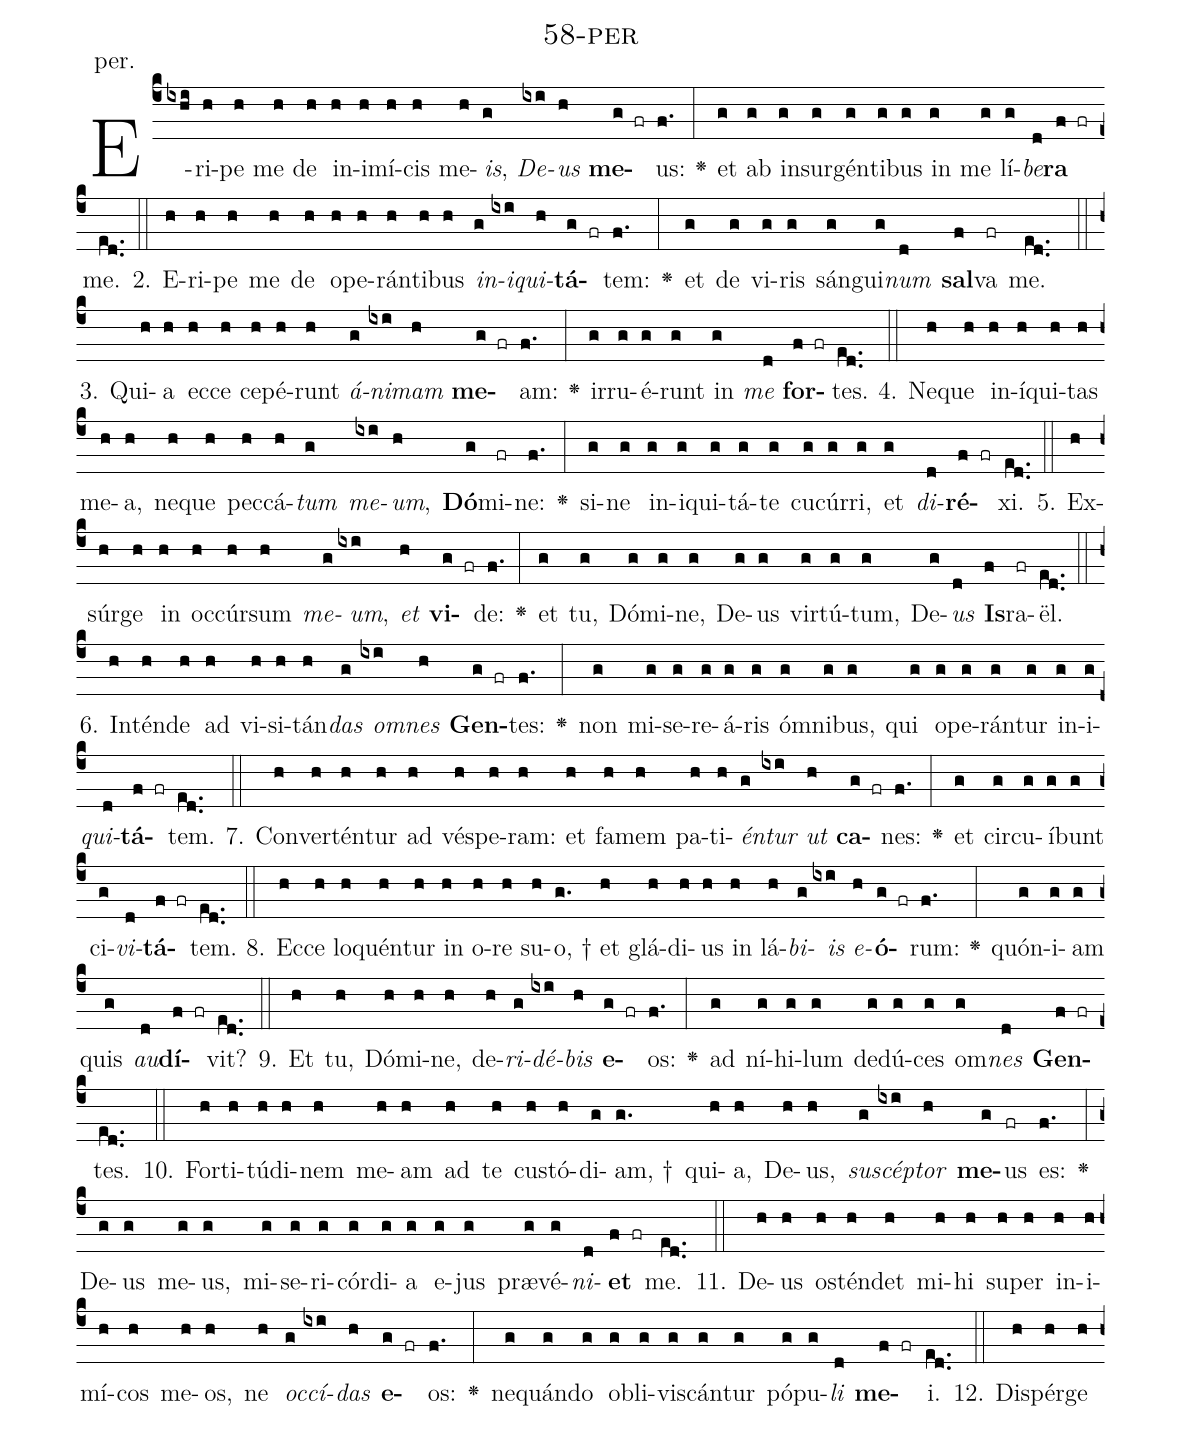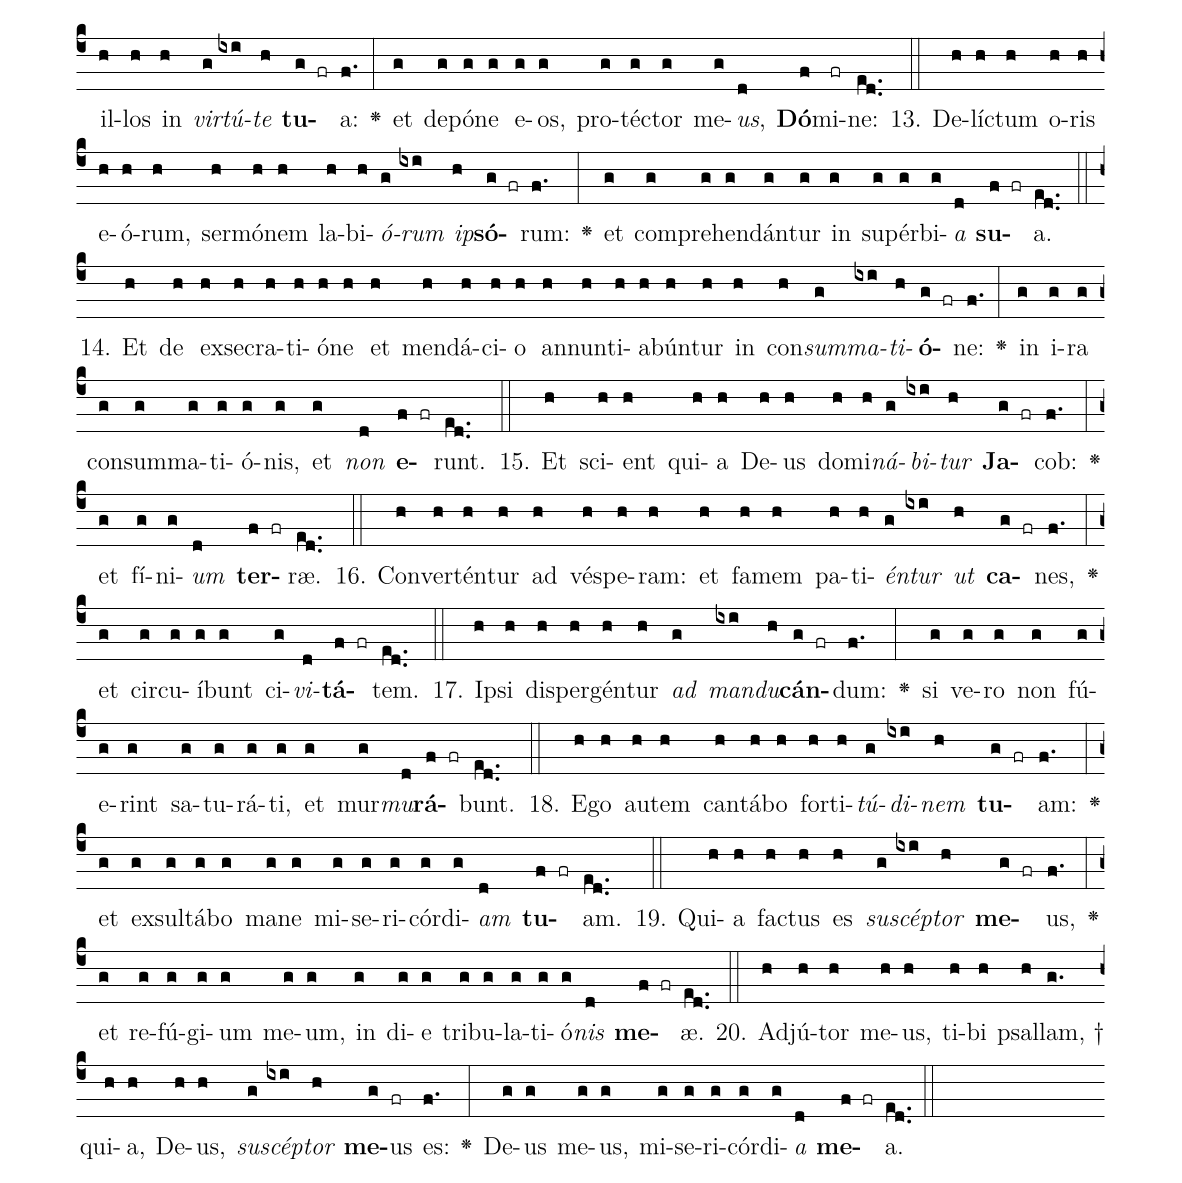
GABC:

name: 58-per;
annotation: per.;
%%
(c4)E(ixhi)ri(h)pe(h) me(h) de(h) in(h)i(h)mí(h)cis(h) me(h)<i>is</i>,(g) <i>De</i>(ixi)<i>us</i>(h) <b>me</b>(g fr)us:(f.) <v>\greheightstar</v>(:) et(g) ab(g) in(g)sur(g)gén(g)ti(g)bus(g) in(g) me(g) lí(g)<i>be</i>(d)<b>ra</b>(f fr) me.(ed..) (::)
2. E(h)ri(h)pe(h) me(h) de(h) o(h)pe(h)rán(h)ti(h)bus(h) <i>in</i>(g)<i>i</i>(ixi)<i>qui</i>(h)<b>tá</b>(g fr)tem:(f.) <v>\greheightstar</v>(:) et(g) de(g) vi(g)ris(g) sán(g)gui(g)<i>num</i>(d) <b>sal</b>(f)va(fr) me.(ed..) (::)
3. Qui(h)a(h) ec(h)ce(h) ce(h)pé(h)runt(h) <i>á</i>(g)<i>ni</i>(ixi)<i>mam</i>(h) <b>me</b>(g fr)am:(f.) <v>\greheightstar</v>(:) ir(g)ru(g)é(g)runt(g) in(g) <i>me</i>(d) <b>for</b>(f fr)tes.(ed..) (::)
4. Ne(h)que(h) in(h)í(h)qui(h)tas(h) me(h)a,(h) ne(h)que(h) pec(h)cá(h)<i>tum</i>(g) <i>me</i>(ixi)<i>um</i>,(h) <b>Dó</b>(g)mi(fr)ne:(f.) <v>\greheightstar</v>(:) si(g)ne(g) in(g)i(g)qui(g)tá(g)te(g) cu(g)cúr(g)ri,(g) et(g) <i>di</i>(d)<b>ré</b>(f fr)xi.(ed..) (::)
5. Ex(h)súr(h)ge(h) in(h) oc(h)cúr(h)sum(h) <i>me</i>(g)<i>um</i>,(ixi) <i>et</i>(h) <b>vi</b>(g fr)de:(f.) <v>\greheightstar</v>(:) et(g) tu,(g) Dó(g)mi(g)ne,(g) De(g)us(g) vir(g)tú(g)tum,(g) De(g)<i>us</i>(d) <b>Is</b>(f)ra(fr)ël.(ed..) (::)
6. In(h)tén(h)de(h) ad(h) vi(h)si(h)tán(h)<i>das</i>(g) <i>om</i>(ixi)<i>nes</i>(h) <b>Gen</b>(g fr)tes:(f.) <v>\greheightstar</v>(:) non(g) mi(g)se(g)re(g)á(g)ris(g) óm(g)ni(g)bus,(g) qui(g) o(g)pe(g)rán(g)tur(g) in(g)i(g)<i>qui</i>(d)<b>tá</b>(f fr)tem.(ed..) (::)
7. Con(h)ver(h)tén(h)tur(h) ad(h) vés(h)pe(h)ram:(h) et(h) fa(h)mem(h) pa(h)ti(h)<i>én</i>(g)<i>tur</i>(ixi) <i>ut</i>(h) <b>ca</b>(g fr)nes:(f.) <v>\greheightstar</v>(:) et(g) cir(g)cu(g)í(g)bunt(g) ci(g)<i>vi</i>(d)<b>tá</b>(f fr)tem.(ed..) (::)
8. Ec(h)ce(h) lo(h)quén(h)tur(h) in(h) o(h)re(h) su(h)o, †(g.) et(h) glá(h)di(h)us(h) in(h) lá(h)<i>bi</i>(g)<i>is</i>(ixi) <i>e</i>(h)<b>ó</b>(g fr)rum:(f.) <v>\greheightstar</v>(:) quón(g)i(g)am(g) quis(g) <i>au</i>(d)<b>dí</b>(f fr)vit?(ed..) (::)
9. Et(h) tu,(h) Dó(h)mi(h)ne,(h) de(h)<i>ri</i>(g)<i>dé</i>(ixi)<i>bis</i>(h) <b>e</b>(g fr)os:(f.) <v>\greheightstar</v>(:) ad(g) ní(g)hi(g)lum(g) de(g)dú(g)ces(g) om(g)<i>nes</i>(d) <b>Gen</b>(f fr)tes.(ed..) (::)
10. For(h)ti(h)tú(h)di(h)nem(h) me(h)am(h) ad(h) te(h) cus(h)tó(h)di(g)am, †(g.) qui(h)a,(h) De(h)us,(h) <i>su</i>(g)<i>scép</i>(ixi)<i>tor</i>(h) <b>me</b>(g)us(fr) es:(f.) <v>\greheightstar</v>(:) De(g)us(g) me(g)us,(g) mi(g)se(g)ri(g)cór(g)di(g)a(g) e(g)jus(g) præ(g)vé(g)<i>ni</i>(d)<b>et</b>(f fr) me.(ed..) (::)
11. De(h)us(h) os(h)tén(h)det(h) mi(h)hi(h) su(h)per(h) in(h)i(h)mí(h)cos(h) me(h)os,(h) ne(h) <i>oc</i>(g)<i>cí</i>(ixi)<i>das</i>(h) <b>e</b>(g fr)os:(f.) <v>\greheightstar</v>(:) ne(g)quán(g)do(g) ob(g)li(g)vis(g)cán(g)tur(g) pó(g)pu(g)<i>li</i>(d) <b>me</b>(f fr)i.(ed..) (::)
12. Di(h)spér(h)ge(h) il(h)los(h) in(h) <i>vir</i>(g)<i>tú</i>(ixi)<i>te</i>(h) <b>tu</b>(g fr)a:(f.) <v>\greheightstar</v>(:) et(g) de(g)pó(g)ne(g) e(g)os,(g) pro(g)téc(g)tor(g) me(g)<i>us</i>,(d) <b>Dó</b>(f)mi(fr)ne:(ed..) (::)
13. De(h)líc(h)tum(h) o(h)ris(h) e(h)ó(h)rum,(h) ser(h)mó(h)nem(h) la(h)bi(h)<i>ó</i>(g)<i>rum</i>(ixi) <i>ip</i>(h)<b>só</b>(g fr)rum:(f.) <v>\greheightstar</v>(:) et(g) com(g)pre(g)hen(g)dán(g)tur(g) in(g) su(g)pér(g)bi(g)<i>a</i>(d) <b>su</b>(f fr)a.(ed..) (::)
14. Et(h) de(h) ex(h)se(h)cra(h)ti(h)ó(h)ne(h) et(h) men(h)dá(h)ci(h)o(h) an(h)nun(h)ti(h)a(h)bún(h)tur(h) in(h) con(h)<i>sum</i>(g)<i>ma</i>(ixi)<i>ti</i>(h)<b>ó</b>(g fr)ne:(f.) <v>\greheightstar</v>(:) in(g) i(g)ra(g) con(g)sum(g)ma(g)ti(g)ó(g)nis,(g) et(g) <i>non</i>(d) <b>e</b>(f fr)runt.(ed..) (::)
15. Et(h) sci(h)ent(h) qui(h)a(h) De(h)us(h) do(h)mi(h)<i>ná</i>(g)<i>bi</i>(ixi)<i>tur</i>(h) <b>Ja</b>(g fr)cob:(f.) <v>\greheightstar</v>(:) et(g) fí(g)ni(g)<i>um</i>(d) <b>ter</b>(f fr)ræ.(ed..) (::)
16. Con(h)ver(h)tén(h)tur(h) ad(h) vés(h)pe(h)ram:(h) et(h) fa(h)mem(h) pa(h)ti(h)<i>én</i>(g)<i>tur</i>(ixi) <i>ut</i>(h) <b>ca</b>(g fr)nes,(f.) <v>\greheightstar</v>(:) et(g) cir(g)cu(g)í(g)bunt(g) ci(g)<i>vi</i>(d)<b>tá</b>(f fr)tem.(ed..) (::)
17. Ip(h)si(h) di(h)sper(h)gén(h)tur(h) <i>ad</i>(g) <i>man</i>(ixi)<i>du</i>(h)<b>cán</b>(g fr)dum:(f.) <v>\greheightstar</v>(:) si(g) ve(g)ro(g) non(g) fú(g)e(g)rint(g) sa(g)tu(g)rá(g)ti,(g) et(g) mur(g)<i>mu</i>(d)<b>rá</b>(f fr)bunt.(ed..) (::)
18. E(h)go(h) au(h)tem(h) can(h)tá(h)bo(h) for(h)ti(h)<i>tú</i>(g)<i>di</i>(ixi)<i>nem</i>(h) <b>tu</b>(g fr)am:(f.) <v>\greheightstar</v>(:) et(g) ex(g)sul(g)tá(g)bo(g) ma(g)ne(g) mi(g)se(g)ri(g)cór(g)di(g)<i>am</i>(d) <b>tu</b>(f fr)am.(ed..) (::)
19. Qui(h)a(h) fac(h)tus(h) es(h) <i>su</i>(g)<i>scép</i>(ixi)<i>tor</i>(h) <b>me</b>(g fr)us,(f.) <v>\greheightstar</v>(:) et(g) re(g)fú(g)gi(g)um(g) me(g)um,(g) in(g) di(g)e(g) tri(g)bu(g)la(g)ti(g)ó(g)<i>nis</i>(d) <b>me</b>(f fr)æ.(ed..) (::)
20. Ad(h)jú(h)tor(h) me(h)us,(h) ti(h)bi(h) psal(h)lam, †(g.) qui(h)a,(h) De(h)us,(h) <i>su</i>(g)<i>scép</i>(ixi)<i>tor</i>(h) <b>me</b>(g)us(fr) es:(f.) <v>\greheightstar</v>(:) De(g)us(g) me(g)us,(g) mi(g)se(g)ri(g)cór(g)di(g)<i>a</i>(d) <b>me</b>(f fr)a.(ed..) (::)
